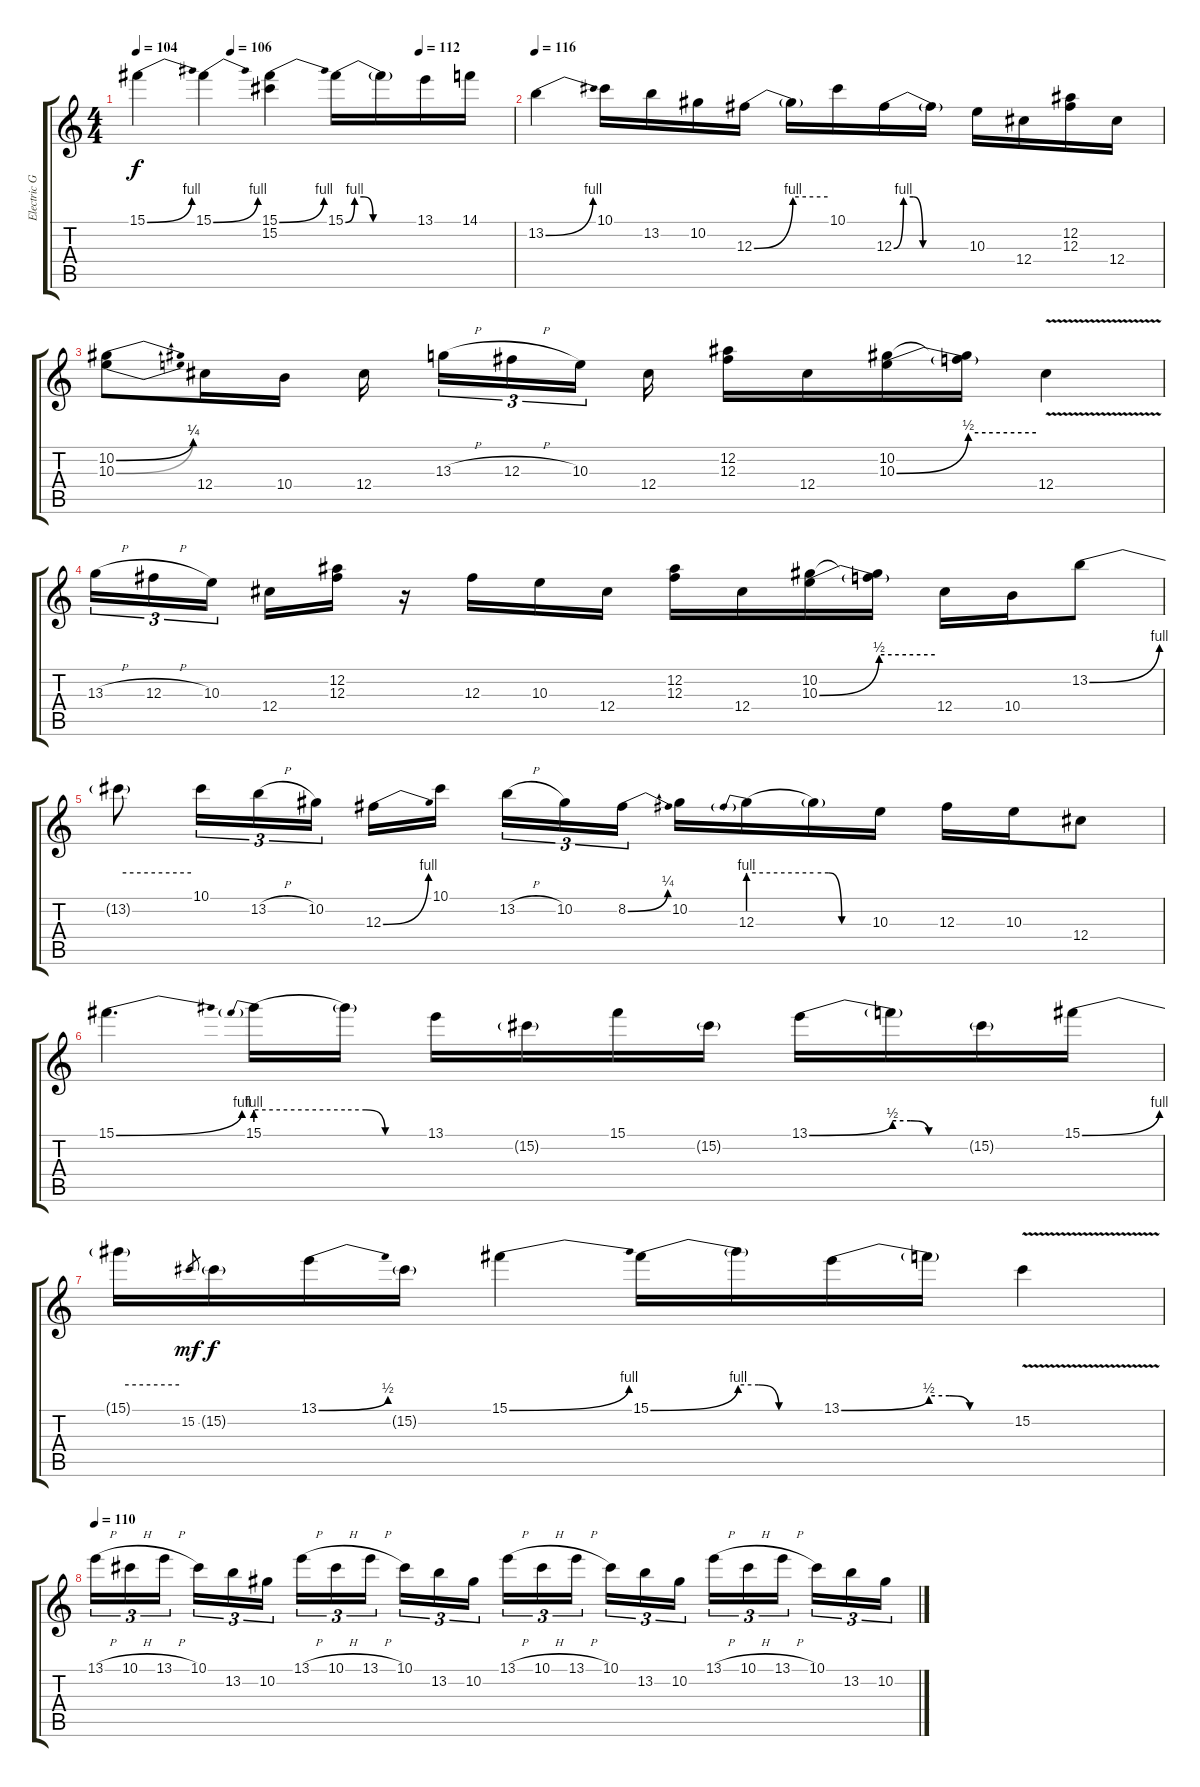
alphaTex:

\track ("Electric Guitar 1" "Electric G") {instrument distortionguitar}
\staff {score tabs}
\tuning (Eb4 Bb3 Gb3 Db3 Ab2 Db2) {hide}
\ts (4 4)
\tempo 104
\tempo (106 0.25)
\tempo (112 0.75)
\clef g2
\ks c
15.1{be (bend 0 0 60 4)}.4{dy f} 15.1{be (bend 0 0 60 4)}.4 (15.1{be (bend 0 0 60 4)} 15.2).4 15.1{be (custom 0 0 15 4 30 4 45 0 60 0)}.16 15.1{be (hold 0 0 60 0) t}.16 13.1.16 14.1.16 |
\tempo 116
13.2{be (bend 0 0 60 4)}.4 10.1.16 13.2.16 10.2.16 12.3{be (bend 0 0 60 4)}.16 12.3{be (hold 0 4 60 4) t}.16 10.1.16 12.3{be (custom 0 0 15 4 30 4 45 0 60 0)}.16 12.3{be (hold 0 0 60 0) t}.16 10.3.16 12.4.16 (12.2 12.3).16 12.4.16 |
(10.2{be (bend 0 0 60 1)} 10.3{be (bend 0 0 60 1)}).8 12.4.16 10.4.16 12.4.16 13.3{h}.16{tu (3 2)} 12.3{h}.16{tu (3 2)} 10.3.16{tu (3 2)} 12.4.16 (12.2 12.3).16 12.4.16 (10.2 10.3{be (bend 0 0 60 2)}).16 (10.2{t} 10.3{be (hold 0 2 60 2) t}).16 12.4{v}.4 |
13.3{h}.16{tu (3 2)} 12.3{h}.16{tu (3 2)} 10.3.16{tu (3 2)} 12.4.16 (12.2 12.3).16 r.16 12.3.16 10.3.16 12.4.16 (12.2 12.3).16 12.4.16 (10.2 10.3{be (bend 0 0 60 2)}).16 (10.2{t} 10.3{be (hold 0 2 60 2) t}).16 12.4.16 10.4.16 13.2{be (bend 0 0 60 4)}.8 |
13.2{be (hold 0 4 60 4) t}.8 10.1.16{tu (3 2)} 13.2{h}.16{tu (3 2)} 10.2.16{tu (3 2)} 12.3{be (bend 0 0 60 4)}.16 10.1.16 13.2{h}.16{tu (3 2)} 10.2.16{tu (3 2)} 8.2{be (bend 0 0 60 1)}.16{tu (3 2)} 10.2.16 12.3{be (prebend 0 4 60 4)}.16 12.3{be (custom 0 4 15 4 30 0 60 0) t}.16 10.3.16 12.3.16 10.3.16 12.4.8 |
15.1{be (bend 0 0 60 4)}.4{d} 15.1{be (prebend 0 4 60 4)}.16 15.1{be (custom 0 4 15 4 30 0 60 0) t}.16 13.1.16 15.2{g}.16 15.1.16 15.2{g}.16 13.1{be (bend 0 0 60 2)}.16 13.1{be (custom 0 2 15 2 30 0 60 0) t}.16 15.2{g}.16 15.1{be (bend 0 0 60 4)}.16 |
15.1{be (hold 0 4 60 4) t}.16 15.2.8{gr dy mf} 15.2{g}.16{dy f} 13.1{be (bend 0 0 60 2)}.16 15.2{g}.16 15.1{be (bend 0 0 60 4)}.4 15.1{be (bend 0 0 60 4)}.16 15.1{be (custom 0 4 15 4 30 0 60 0) t}.16 13.1{be (bend 0 0 60 2)}.16 13.1{be (custom 0 2 15 2 30 0 60 0) t}.16 15.2{v}.4 |
\tempo 110
13.1{h}.16{tu (3 2)} 10.1{h}.16{tu (3 2)} 13.1{h}.16{tu (3 2)} 10.1.16{tu (3 2)} 13.2.16{tu (3 2)} 10.2.16{tu (3 2)} 13.1{h}.16{tu (3 2)} 10.1{h}.16{tu (3 2)} 13.1{h}.16{tu (3 2)} 10.1.16{tu (3 2)} 13.2.16{tu (3 2)} 10.2.16{tu (3 2)} 13.1{h}.16{tu (3 2)} 10.1{h}.16{tu (3 2)} 13.1{h}.16{tu (3 2)} 10.1.16{tu (3 2)} 13.2.16{tu (3 2)} 10.2.16{tu (3 2)} 13.1{h}.16{tu (3 2)} 10.1{h}.16{tu (3 2)} 13.1{h}.16{tu (3 2)} 10.1.16{tu (3 2)} 13.2.16{tu (3 2)} 10.2.16{tu (3 2)}
